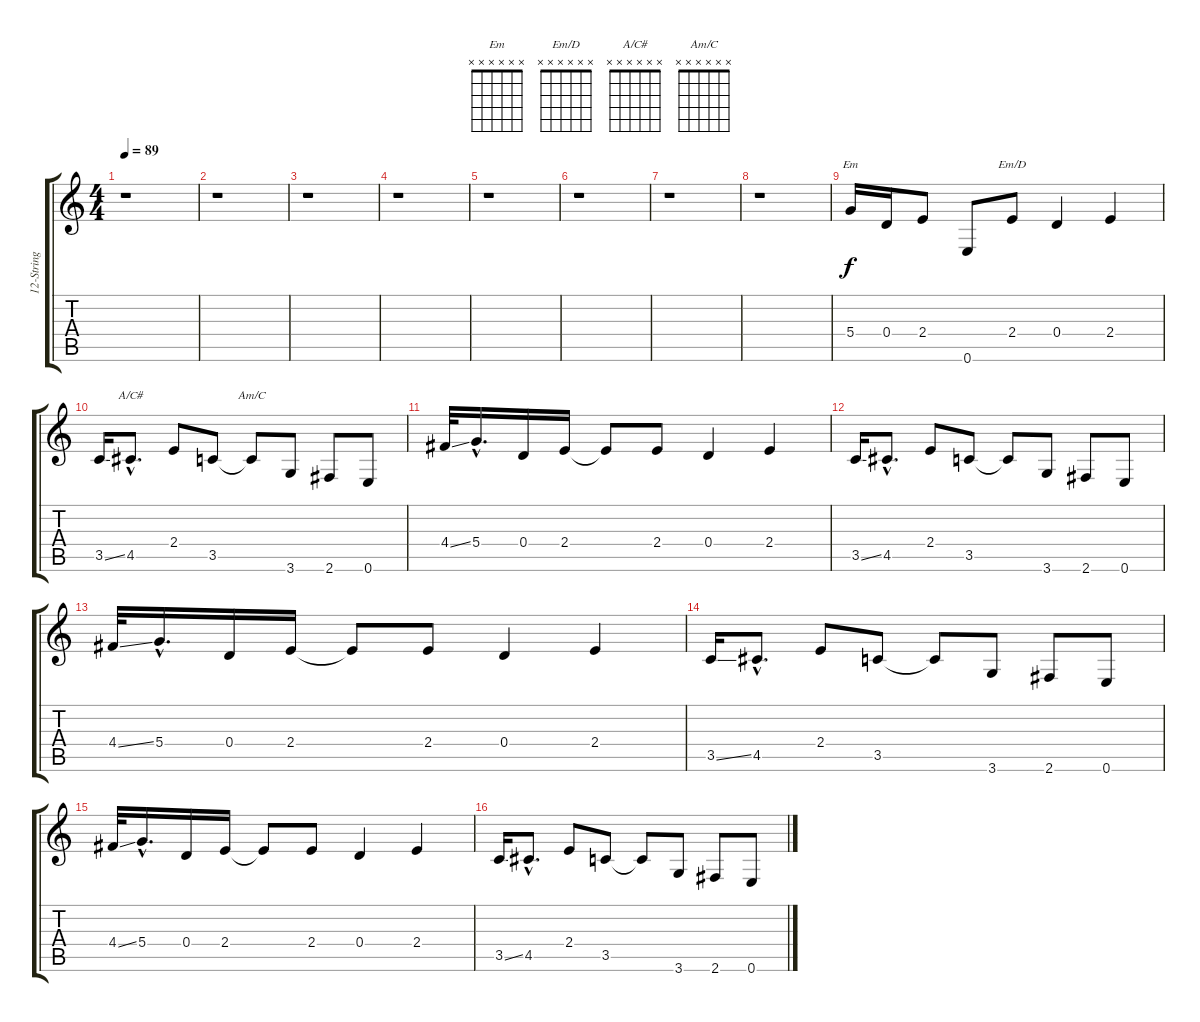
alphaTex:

\track ("12-String" "12-String") {instrument electricguitarclean}
\staff {score tabs}
\tuning (E4 B3 G3 D3 A2 E2) {hide}
\chord ("Em" x x x x x x) {firstfret 0}
\chord ("Em/D" x x x x x x) {firstfret 0}
\chord ("A/C#" x x x x x x) {firstfret 0}
\chord ("Am/C" x x x x x x) {firstfret 0}
\ts (4 4)
\tempo 89
\clef g2
\ks c
r.1{dy f} |
r.1 |
r.1 |
r.1 |
r.1 |
r.1 |
r.1 |
r.1 |
5.4.16{ch "Em"} 0.4.16 2.4.8 0.6.8 2.4.8{ch "Em/D"} 0.4.4 2.4.4 |
3.5{ss}.16 4.5{hac}.8{d ch "A/C#"} 2.4.8 3.5.8 3.5{t}.8{ch "Am/C"} 3.6.8 2.6.8 0.6.8 |
4.4{ss}.32 5.4{hac}.16{d} 0.4.16 2.4.16 2.4{t}.8 2.4.8 0.4.4 2.4.4 |
3.5{ss}.16 4.5{hac}.8{d} 2.4.8 3.5.8 3.5{t}.8 3.6.8 2.6.8 0.6.8 |
4.4{ss}.32 5.4{hac}.16{d} 0.4.16 2.4.16 2.4{t}.8 2.4.8 0.4.4 2.4.4 |
3.5{ss}.16 4.5{hac}.8{d} 2.4.8 3.5.8 3.5{t}.8 3.6.8 2.6.8 0.6.8 |
4.4{ss}.32 5.4{hac}.16{d} 0.4.16 2.4.16 2.4{t}.8 2.4.8 0.4.4 2.4.4 |
3.5{ss}.16 4.5{hac}.8{d} 2.4.8 3.5.8 3.5{t}.8 3.6.8 2.6.8 0.6.8
